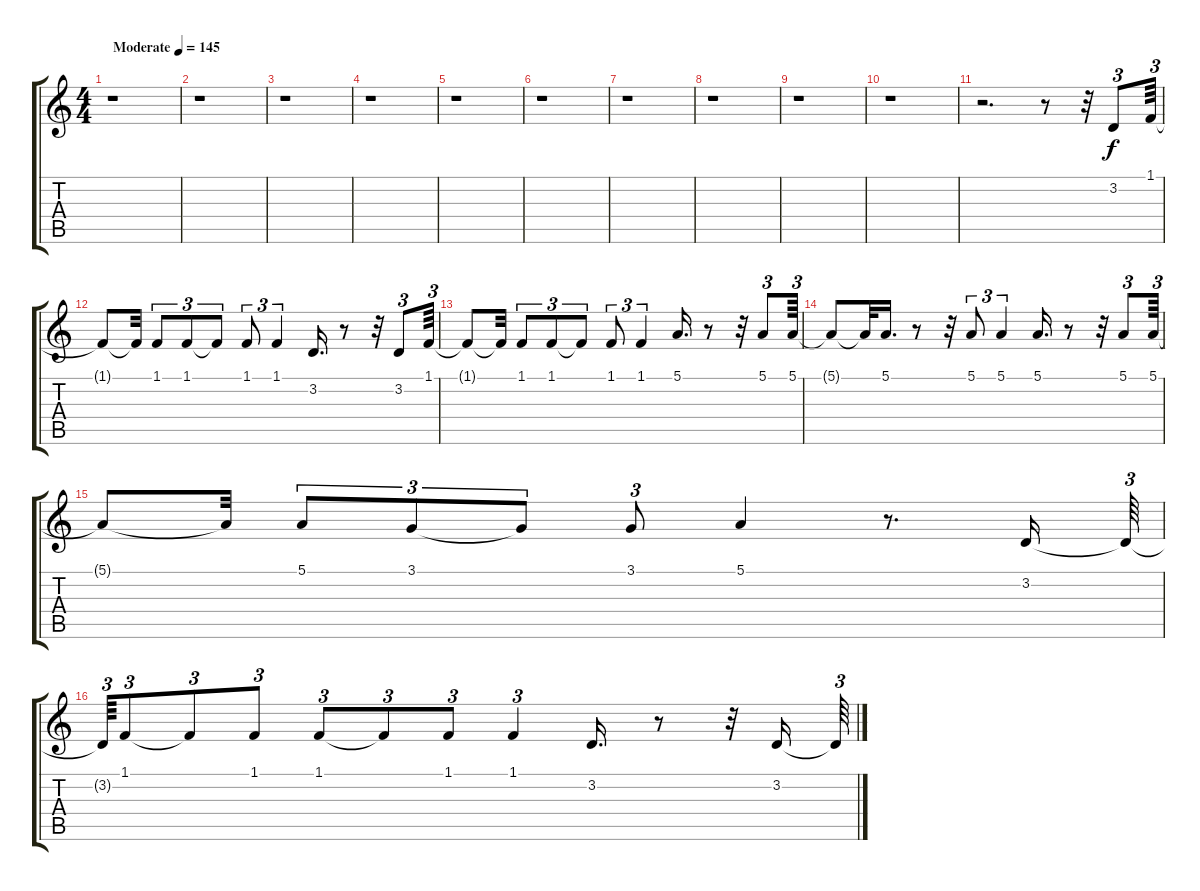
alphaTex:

\track "" {instrument clarinet}
\staff {score tabs}
\tuning (E4 B3 G3 D3 A2 E2) {hide}
\ts (4 4)
\tempo (145 "Moderate")
\clef g2
\ks c
r.1{dy f instrument clarinet} |
r.1 |
r.1 |
r.1 |
r.1 |
r.1 |
r.1 |
r.1 |
r.1 |
r.1 |
r.2{d} r.8 r.32 3.2.8{tu (3 2)} 1.1.64{tu (3 2)} |
1.1{t}.8 1.1{t}.32 1.1.8{tu (3 2)} 1.1.8{tu (3 2)} 1.1{t}.8{tu (3 2)} 1.1.8{tu (3 2)} 1.1.4{tu (3 2)} 3.2.16{d} r.8 r.32 3.2.8{tu (3 2)} 1.1.64{tu (3 2)} |
1.1{t}.8 1.1{t}.32 1.1.8{tu (3 2)} 1.1.8{tu (3 2)} 1.1{t}.8{tu (3 2)} 1.1.8{tu (3 2)} 1.1.4{tu (3 2)} 5.1.16{d} r.8 r.32 5.1.8{tu (3 2)} 5.1.64{tu (3 2)} |
5.1{t}.8 5.1{t}.32 5.1.16{d} r.8 r.32 5.1.8{tu (3 2)} 5.1.4{tu (3 2)} 5.1.16{d} r.8 r.32 5.1.8{tu (3 2)} 5.1.64{tu (3 2)} |
5.1{t}.8 5.1{t}.32 5.1.8{tu (3 2)} 3.1.8{tu (3 2)} 3.1{t}.8{tu (3 2)} 3.1.8{tu (3 2)} 5.1.4 r.8{d} 3.2.16 3.2{t}.64{tu (3 2)} |
3.2{t}.64{tu (3 2)} 1.1.8{tu (3 2)} 1.1{t}.8{tu (3 2)} 1.1.8{tu (3 2)} 1.1.8{tu (3 2)} 1.1{t}.8{tu (3 2)} 1.1.8{tu (3 2)} 1.1.4{tu (3 2)} 3.2.16{d} r.8 r.32 3.2.16 3.2{t}.64{tu (3 2)}
